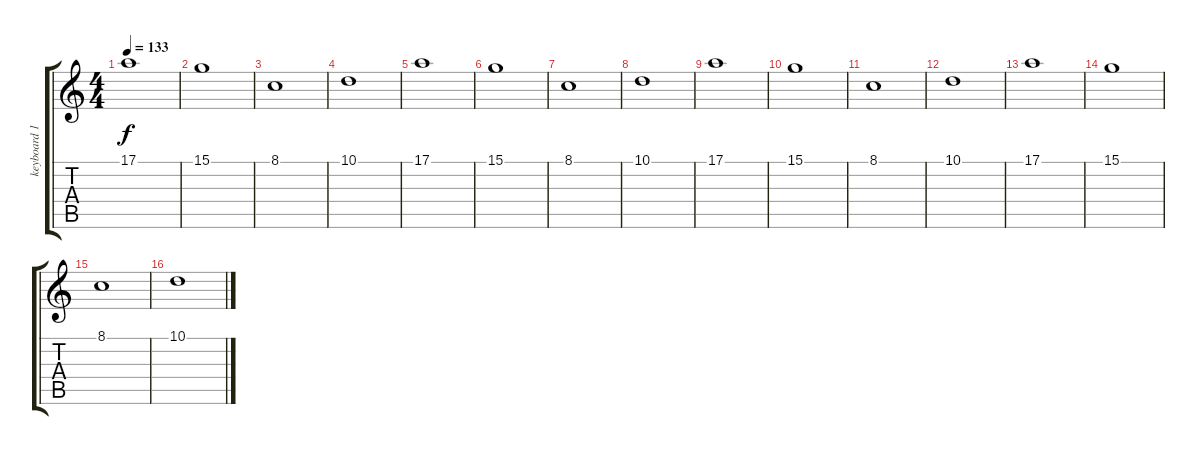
\track ("keyboard 1" "keyboard 1") {instrument synthstrings1}
\staff {score tabs}
\tuning (E4 B3 G3 D3 A2 E2) {hide}
\ts (4 4)
\tempo 133
\clef g2
\ks c
17.1.1{dy f} |
15.1.1 |
8.1.1 |
10.1.1 |
17.1.1 |
15.1.1 |
8.1.1 |
10.1.1 |
17.1.1 |
15.1.1 |
8.1.1 |
10.1.1 |
17.1.1 |
15.1.1 |
8.1.1 |
10.1.1
